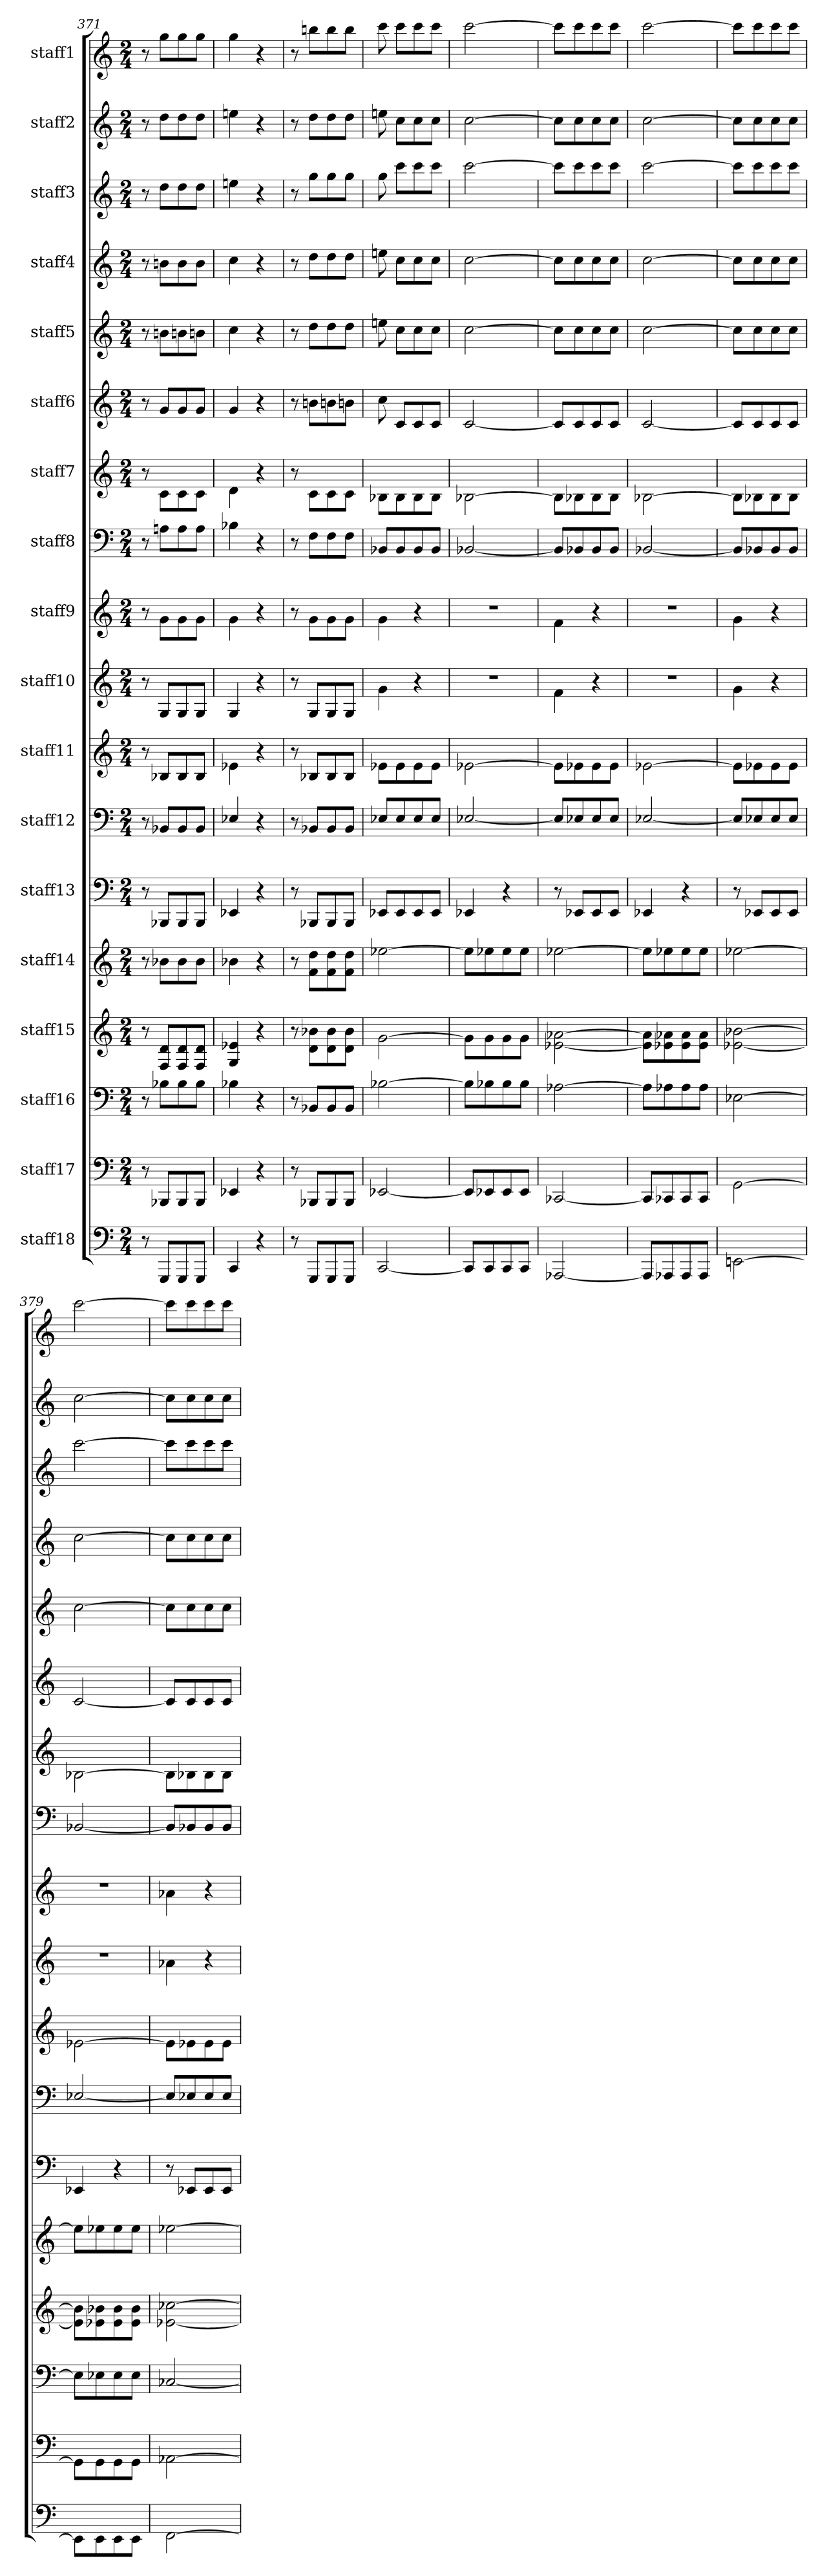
**kern	**kern	**kern	**kern	**kern	**kern	**kern	**kern	**kern	**kern	**kern	**kern	**kern	**kern	**kern	**kern	**kern	**kern
*part18	*part17	*part16	*part15	*part14	*part13	*part12	*part11	*part10	*part9	*part8	*part7	*part6	*part5	*part4	*part3	*part2	*part1
*staff18	*staff17	*staff16	*staff15	*staff14	*staff13	*staff12	*staff11	*staff10	*staff9	*staff8	*staff7	*staff6	*staff5	*staff4	*staff3	*staff2	*staff1
*I"staff18	*I"staff17	*I"staff16	*I"staff15	*I"staff14	*I"staff13	*I"staff12	*I"staff11	*I"staff10	*I"staff9	*I"staff8	*I"staff7	*I"staff6	*I"staff5	*I"staff4	*I"staff3	*I"staff2	*I"staff1
*M2/4	*M2/4	*M2/4	*M2/4	*M2/4	*M2/4	*M2/4	*M2/4	*M2/4	*M2/4	*M2/4	*M2/4	*M2/4	*M2/4	*M2/4	*M2/4	*M2/4	*M2/4
=371	=371	=371	=371	=371	=371	=371	=371	=371	=371	=371	=371	=371	=371	=371	=371	=371	=371
8r	8r	8r	8r	8r	8r	8r	8r	8r	8r	8r	8r	8r	8r	8r	8r	8r	8r
8GGG/L	8BBB-/L	8B-\L	8d/ 8F/L	8b-\L	8BBB-/L	8BB-/L	8B-/L	8G/L	8g\L	8An\L	8c\L	8g/L	8bn\L	8bn\L	8dd\L	8dd\L	8gg\L
8GGG/	8BBB-/	8B-\	8d/ 8F/	8b-\	8BBB-/	8BB-/	8B-/	8G/	8g\	8A\	8c\	8g/	8bn\	8b\	8dd\	8dd\	8gg\
8GGG/J	8BBB-/J	8B-\J	8d/ 8F/J	8b-\J	8BBB-/J	8BB-/J	8B-/J	8G/J	8g\J	8A\J	8c\J	8g/J	8bn\J	8b\J	8dd\J	8dd\J	8gg\J
=372	=372	=372	=372	=372	=372	=372	=372	=372	=372	=372	=372	=372	=372	=372	=372	=372	=372
4CC/	4EE-/	4B-\	4e-/ 4G/	4b-\	4EE-/	4E-/	4e-\	4G/	4g\	4B-\	4d\	4g/	4cc\	4cc\	4een\	4een\	4gg\
4r	4r	4r	4r	4r	4r	4r	4r	4r	4r	4r	4r	4r	4r	4r	4r	4r	4r
=373	=373	=373	=373	=373	=373	=373	=373	=373	=373	=373	=373	=373	=373	=373	=373	=373	=373
8r	8r	8r	8r	8r	8r	8r	8r	8r	8r	8r	8r	8r	8r	8r	8r	8r	8r
8GGG/L	8BBB-/L	8BB-/L	8b-\ 8d\L	8dd\ 8f\L	8BBB-/L	8BB-/L	8B-/L	8G/L	8g\L	8F\L	8c\L	8bn\L	8dd\L	8dd\L	8gg\L	8dd\L	8bbn\L
8GGG/	8BBB-/	8BB-/	8b-\ 8d\	8dd\ 8f\	8BBB-/	8BB-/	8B-/	8G/	8g\	8F\	8c\	8bn\	8dd\	8dd\	8gg\	8dd\	8bb\
8GGG/J	8BBB-/J	8BB-/J	8b-\ 8d\J	8dd\ 8f\J	8BBB-/J	8BB-/J	8B-/J	8G/J	8g\J	8F\J	8c\J	8bn\J	8dd\J	8dd\J	8gg\J	8dd\J	8bb\J
=374	=374	=374	=374	=374	=374	=374	=374	=374	=374	=374	=374	=374	=374	=374	=374	=374	=374
[2CC/	[2EE-/	[2B-\	[2g\	[2ee-\	8EE-/L	8E-/L	8e-\L	4g\	4g\	8BB-/L	8B-\L	8cc\	8een\	8een\	8gg\	8een\	8ccc\
.	.	.	.	.	8EE-/	8E-/	8e-\	.	.	8BB-/	8B-\	8c/L	8cc\L	8cc\L	8ccc\L	8cc\L	8ccc\L
.	.	.	.	.	8EE-/	8E-/	8e-\	4r	4r	8BB-/	8B-\	8c/	8cc\	8cc\	8ccc\	8cc\	8ccc\
.	.	.	.	.	8EE-/J	8E-/J	8e-\J	.	.	8BB-/J	8B-\J	8c/J	8cc\J	8cc\J	8ccc\J	8cc\J	8ccc\J
=375	=375	=375	=375	=375	=375	=375	=375	=375	=375	=375	=375	=375	=375	=375	=375	=375	=375
8CC/L]	8EE-/L]	8B-\L]	8g\L]	8ee-\L]	4EE-/	[2E-/	[2e-\	2r	2r	[2BB-/	[2B-\	[2c/	[2cc\	[2cc\	[2ccc\	[2cc\	[2ccc\
8CC/	8EE-/	8B-\	8g\	8ee-\	.	.	.	.	.	.	.	.	.	.	.	.	.
8CC/	8EE-/	8B-\	8g\	8ee-\	4r	.	.	.	.	.	.	.	.	.	.	.	.
8CC/J	8EE-/J	8B-\J	8g\J	8ee-\J	.	.	.	.	.	.	.	.	.	.	.	.	.
=376	=376	=376	=376	=376	=376	=376	=376	=376	=376	=376	=376	=376	=376	=376	=376	=376	=376
[2AAA-/	[2CC-/	[2A-\	[2a-\ [2e-\	[2ee-\	8r	8E-/L]	8e-\L]	4f\	4f\	8BB-/L]	8B-\L]	8c/L]	8cc\L]	8cc\L]	8ccc\L]	8cc\L]	8ccc\L]
.	.	.	.	.	8EE-/L	8E-/	8e-\	.	.	8BB-/	8B-\	8c/	8cc\	8cc\	8ccc\	8cc\	8ccc\
.	.	.	.	.	8EE-/	8E-/	8e-\	4r	4r	8BB-/	8B-\	8c/	8cc\	8cc\	8ccc\	8cc\	8ccc\
.	.	.	.	.	8EE-/J	8E-/J	8e-\J	.	.	8BB-/J	8B-\J	8c/J	8cc\J	8cc\J	8ccc\J	8cc\J	8ccc\J
=377	=377	=377	=377	=377	=377	=377	=377	=377	=377	=377	=377	=377	=377	=377	=377	=377	=377
8AAA-/L]	8CC-/L]	8A-\L]	8a-]\ 8e-]\L	8ee-\L]	4EE-/	[2E-/	[2e-\	2r	2r	[2BB-/	[2B-\	[2c/	[2cc\	[2cc\	[2ccc\	[2cc\	[2ccc\
8AAA-/	8CC-/	8A-\	8a-\ 8e-\	8ee-\	.	.	.	.	.	.	.	.	.	.	.	.	.
8AAA-/	8CC-/	8A-\	8a-\ 8e-\	8ee-\	4r	.	.	.	.	.	.	.	.	.	.	.	.
8AAA-/J	8CC-/J	8A-\J	8a-\ 8e-\J	8ee-\J	.	.	.	.	.	.	.	.	.	.	.	.	.
=378	=378	=378	=378	=378	=378	=378	=378	=378	=378	=378	=378	=378	=378	=378	=378	=378	=378
[2EEn\	[2GG\	[2E-\	[2b-\ [2e-\	[2ee-\	8r	8E-/L]	8e-\L]	4g\	4g\	8BB-/L]	8B-\L]	8c/L]	8cc\L]	8cc\L]	8ccc\L]	8cc\L]	8ccc\L]
.	.	.	.	.	8EE-/L	8E-/	8e-\	.	.	8BB-/	8B-\	8c/	8cc\	8cc\	8ccc\	8cc\	8ccc\
.	.	.	.	.	8EE-/	8E-/	8e-\	4r	4r	8BB-/	8B-\	8c/	8cc\	8cc\	8ccc\	8cc\	8ccc\
.	.	.	.	.	8EE-/J	8E-/J	8e-\J	.	.	8BB-/J	8B-\J	8c/J	8cc\J	8cc\J	8ccc\J	8cc\J	8ccc\J
=379	=379	=379	=379	=379	=379	=379	=379	=379	=379	=379	=379	=379	=379	=379	=379	=379	=379
8EEn\L]	8GG\L]	8E-\L]	8b-]\ 8e-]\L	8ee-\L]	4EE-/	[2E-/	[2e-\	2r	2r	[2BB-/	[2B-\	[2c/	[2cc\	[2cc\	[2ccc\	[2cc\	[2ccc\
8EE\	8GG\	8E-\	8b-\ 8e-\	8ee-\	.	.	.	.	.	.	.	.	.	.	.	.	.
8EE\	8GG\	8E-\	8b-\ 8e-\	8ee-\	4r	.	.	.	.	.	.	.	.	.	.	.	.
8EE\J	8GG\J	8E-\J	8b-\ 8e-\J	8ee-\J	.	.	.	.	.	.	.	.	.	.	.	.	.
=380	=380	=380	=380	=380	=380	=380	=380	=380	=380	=380	=380	=380	=380	=380	=380	=380	=380
[2FF\	[2AA-\	[2C-/	[2cc-\ [2e-\	[2ee-\	8r	8E-/L]	8e-\L]	4a-\	4a-\	8BB-/L]	8B-\L]	8c/L]	8cc\L]	8cc\L]	8ccc\L]	8cc\L]	8ccc\L]
.	.	.	.	.	8EE-/L	8E-/	8e-\	.	.	8BB-/	8B-\	8c/	8cc\	8cc\	8ccc\	8cc\	8ccc\
.	.	.	.	.	8EE-/	8E-/	8e-\	4r	4r	8BB-/	8B-\	8c/	8cc\	8cc\	8ccc\	8cc\	8ccc\
.	.	.	.	.	8EE-/J	8E-/J	8e-\J	.	.	8BB-/J	8B-\J	8c/J	8cc\J	8cc\J	8ccc\J	8cc\J	8ccc\J
=	=	=	=	=	=	=	=	=	=	=	=	=	=	=	=	=	=
*-	*-	*-	*-	*-	*-	*-	*-	*-	*-	*-	*-	*-	*-	*-	*-	*-	*-
